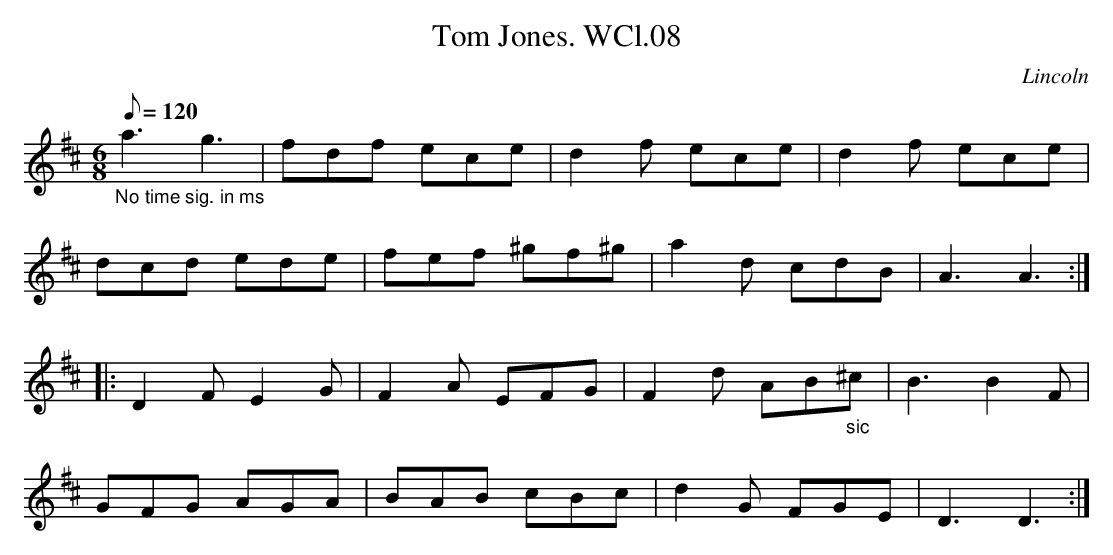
X:1
T:Tom Jones. WCl.08
M:6/8
L:1/8
Q:120
O:Lincoln
K:D
"_No time sig. in ms"a3 g3|fdf ece|d2f ece|d2f ece|!
dcd ede|fef ^gf^g|a2d cdB|A3 A3:|!
|:D2F E2G|F2A EFG|F2d AB"_sic"^c|B3 B2F|!
GFG AGA|BAB cBc|d2G FGE|D3 D3:|
